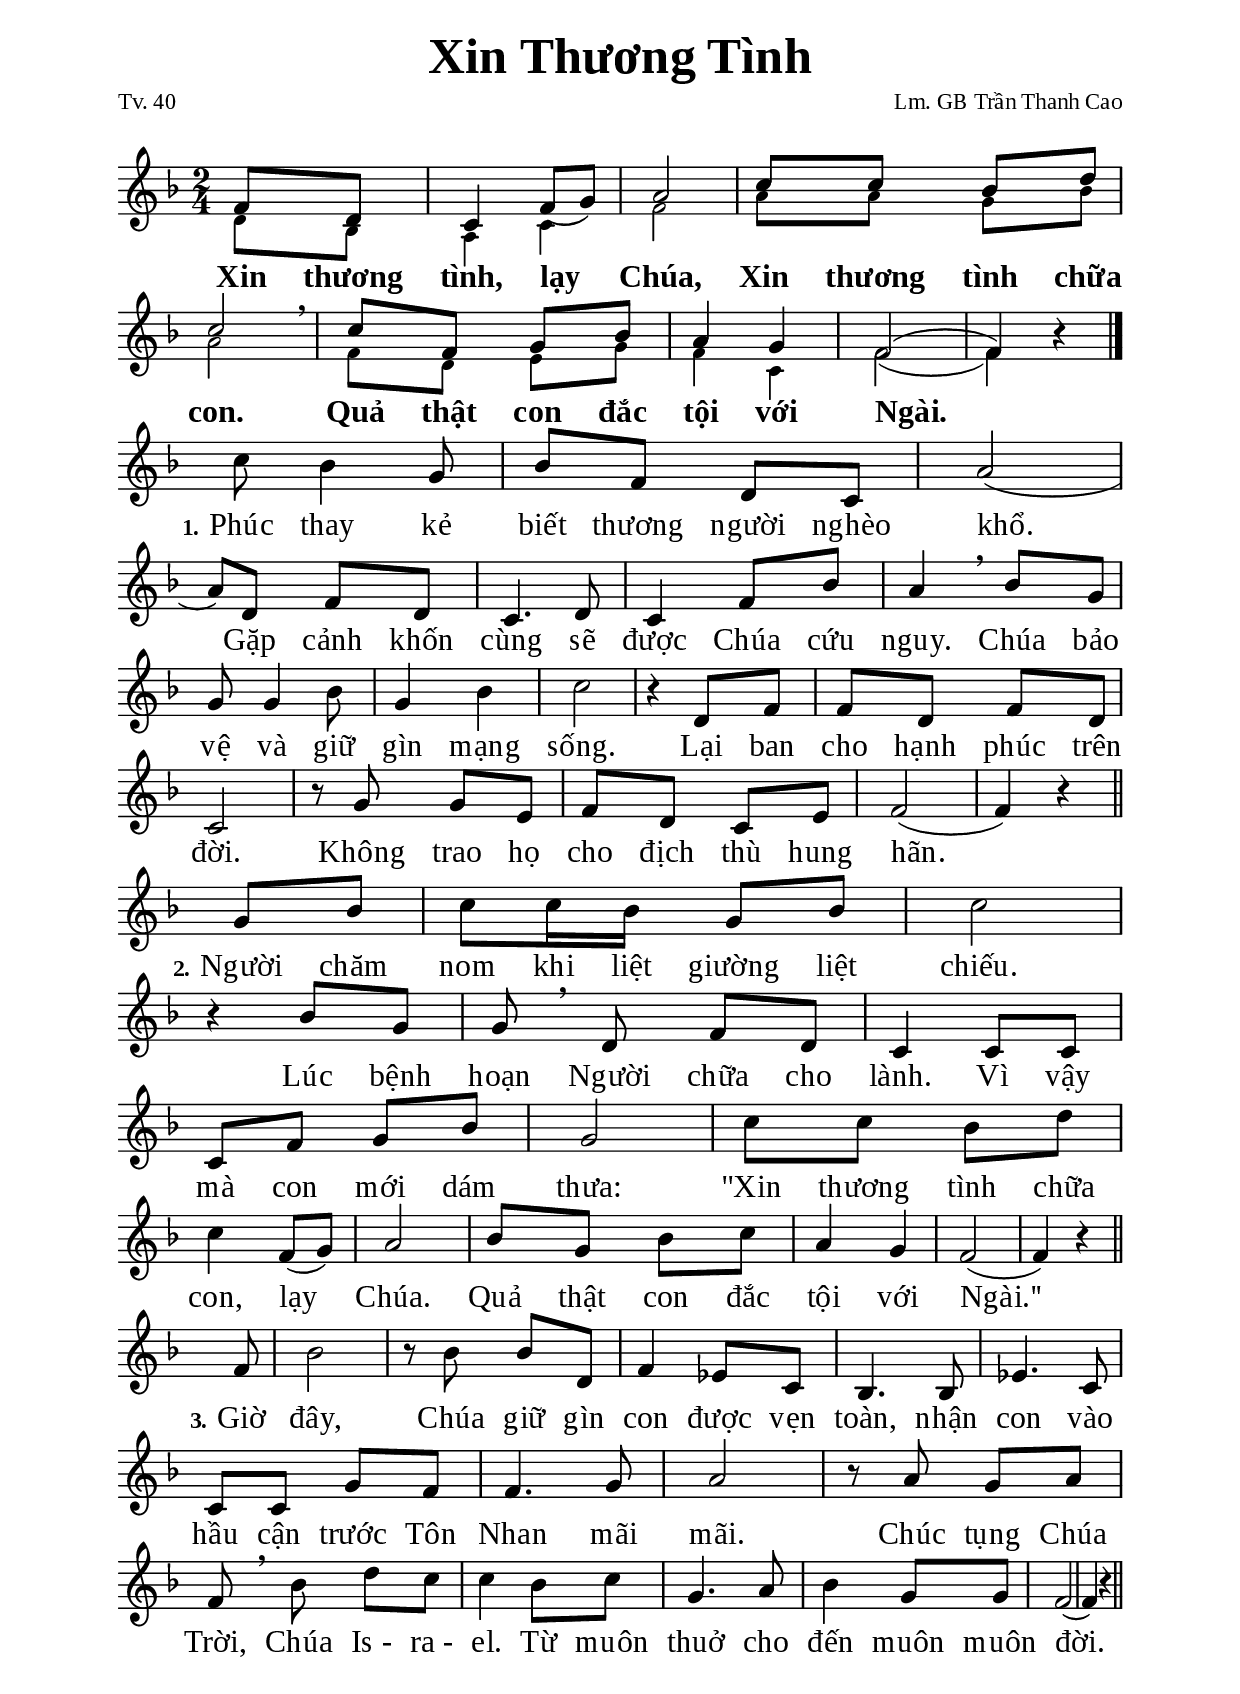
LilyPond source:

% Cài đặt chung
\version "2.20.0"
\include "english.ly"

\header {
  title = \markup { \fontsize #3 "Xin Thương Tình" }
  poet = "Tv. 40"
  composer = "Lm. GB Trần Thanh Cao"
  arranger = " "
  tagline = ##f
}

\paper {
  #(set-paper-size "a4")
  top-margin = 10\mm
  bottom-margin = 10\mm
  left-margin = 20\mm
  right-margin = 20\mm
  indent = #0
  #(define fonts
    (make-pango-font-tree
      "Liberation Serif"
      "Liberation Serif"
      "Liberation Serif"
      (/ 20 20)))
  page-count = #1
}

% Nhạc điệp khúc
nhacDiepKhucSop = \relative c' {
  \partial 4 f8 d |
  c4 f8 _(g) |
  a2 |
  c8 c bf d |
  c2 \breathe |
  c8 f, g bf |
  a4 g |
  f2 ( |
  f4) r \bar "|."
}

nhacDiepKhucBas = \relative c' {
  \partial 4 d8 bf |
  a4 c |
  f2 |
  a8 a g bf |
  a2 |
  f8 d e g |
  f4 c |
  f2 ( |
  f4) r
}

% Nhạc phiên khúc
nhacPhienKhucMot = \relative c'' {
  c8 bf4 g8 |
  bf f d c |
  a'2 ( |
  a8) d, f d |
  c4. d8 |
  c4 f8 bf |
  a4 \breathe bf8 g |
  g g4 bf8 |
  g4 bf |
  c2 |
  r4 d,8 f |
  f d f d |
  c2 |
  r8 g' g e |
  f d c e |
  f2 ( 
  f4) r \bar "||"
}

nhacPhienKhucHai = \relative c'' {
  \partial 4 g8 bf |
  c c16 bf g8 bf |
  c2 |
  r4 bf8 g |
  g \breathe d f d |
  c4 c8 c |
  c f g bf |
  g2 |
  c8 c bf d |
  c4 f,8 (g) 
  a2 |
  bf8 g bf c |
  a4 g |
  f2 ( |
  f4) r \bar "||"
}

nhacPhienKhucBa = \relative c' {
  \partial 8 f8 |
  bf2 |
  r8 bf8 bf d, |
  f4 ef8 c |
  bf4. bf8 |
  ef4. c8 |
  c c g' f |
  f4. g8 |
  a2 |
  r8 a g a |
  f8 \breathe bf d c |
  c4 bf8 c |
  g4. a8 |
  bf4 g8 g |
  f2 ( |
  f4) r \bar "||"
}

% Lời điệp khúc
loiDiepKhuc = \lyricmode {
  Xin thương tình, lạy Chúa,
  Xin thương tình chữa con.
  Quả thật con đắc tội với Ngài.
}

% Lời phiên khúc
loiPhienKhucMot = \lyricmode {
  \set stanza = #"1."
  Phúc thay kẻ biết thương người nghèo khổ.
  Gặp cảnh khốn cùng sẽ được Chúa cứu nguy.
  Chúa bảo vệ và giữ gìn mạng sống.
  Lại ban cho hạnh phúc trên đời.
  Không trao họ cho địch thù hung hãn.
}

loiPhienKhucHai = \lyricmode {
  \set stanza = #"2."
  Người chăm nom khi liệt giường liệt chiếu.
  Lúc bệnh hoạn Người chữa cho lành.
  Vì vậy mà con mới dám thưa:
  ''Xin thương tình chữa con, lạy Chúa.
  Quả thật con đắc tội với Ngài.''
}

loiPhienKhucBa = \lyricmode {
  \set stanza = #"3."
  Giờ đây, Chúa giữ gìn con được vẹn toàn,
  nhận con vào hầu cận trước Tôn Nhan mãi mãi.
  Chúc tụng Chúa Trời,
  Chúa "Is -" "ra -" el.
  Từ muôn thuở cho đến muôn muôn đời.
}


% Dàn trang
\score {
  \new ChoirStaff <<
    \new Staff = diepKhuc \with {
        \consists "Merge_rests_engraver"
        \magnifyStaff #(magstep +1)
      }
      <<
      \new Voice = beSop {
        \voiceOne \key f \major \time 2/4 \nhacDiepKhucSop
      }
      \new Voice = beBas {
        \override NoteHead.font-size = #-2
        \voiceTwo \key f \major \time 2/4 \nhacDiepKhucBas
      }
    >>
    \new Lyrics \lyricsto beSop \loiDiepKhuc
  >>
  \layout {
    \override Lyrics.LyricText.font-series = #'bold
    \override Lyrics.LyricText.font-size = #+3
    \override Lyrics.LyricSpace.minimum-distance = #3.5
    \override Score.BarNumber.break-visibility = ##(#f #f #f)
    \override Score.SpacingSpanner.uniform-stretching = ##t
  }
}

\score {
  \new ChoirStaff <<
    \new Staff = phienKhuc \with {
        \magnifyStaff #(magstep +1)
      }
      <<
      \new Voice = beSop {
        \key f \major \time 2/4 \nhacPhienKhucMot
      }
    >>
    \new Lyrics \lyricsto beSop \loiPhienKhucMot
  >>
  \layout {
    \override Staff.TimeSignature.transparent = ##t
    \override Lyrics.LyricText.font-size = #+3
    \override Lyrics.LyricSpace.minimum-distance = #2.5
    \override Score.BarNumber.break-visibility = ##(#f #f #f)
    \override Score.SpacingSpanner.uniform-stretching = ##t
  }
}

\score {
  \new ChoirStaff <<
    \new Staff = phienKhuc \with {
        \magnifyStaff #(magstep +1)
      }
      <<
      \new Voice = beSop {
        \key f \major \time 2/4 \nhacPhienKhucHai
      }
    >>
    \new Lyrics \lyricsto beSop \loiPhienKhucHai
  >>
  \layout {
    \override Staff.TimeSignature.transparent = ##t
    \override Lyrics.LyricText.font-size = #+3
    \override Lyrics.LyricSpace.minimum-distance = #3.5
    \override Score.BarNumber.break-visibility = ##(#f #f #f)
    \override Score.SpacingSpanner.uniform-stretching = ##t
  }
}

\score {
  \new ChoirStaff <<
    \new Staff = phienKhuc \with {
        \magnifyStaff #(magstep +1)
      }
      <<
      \new Voice = beSop {
        \key f \major \time 2/4 \nhacPhienKhucBa
      }
    >>
    \new Lyrics \lyricsto beSop \loiPhienKhucBa
  >>
  \layout {
    \override Staff.TimeSignature.transparent = ##t
    \override Lyrics.LyricText.font-size = #+3
    \override Lyrics.LyricSpace.minimum-distance = #1.7
    \override Score.BarNumber.break-visibility = ##(#f #f #f)
    \override Score.SpacingSpanner.uniform-stretching = ##t
  }
}	
